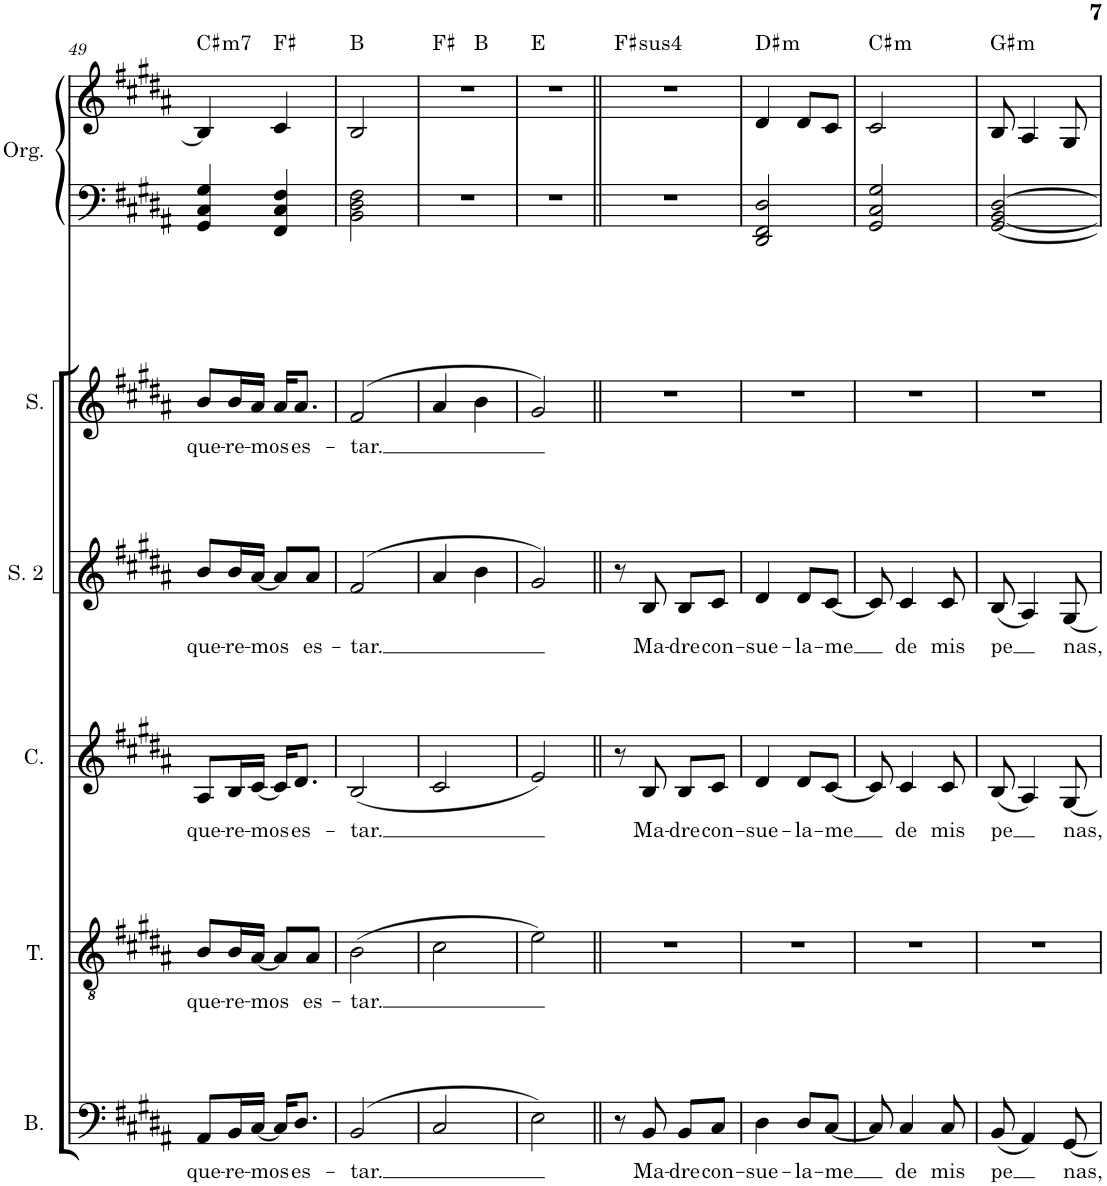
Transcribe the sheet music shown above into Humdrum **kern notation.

**kern	**text	**kern	**text	**kern	**text	**kern	**text	**kern	**text	**kern	**kern	**kern	**harte
*part6	*part6	*part5	*part5	*part4	*part4	*part3	*part3	*part2	*part2	*part1	*part1	*part1	*part1
*staff8	*staff8	*staff7	*staff7	*staff6	*staff6	*staff5	*staff5	*staff4	*staff4	*staff3	*staff2	*staff1	*
*I"Bajo	*	*I"Tenor	*	*I"Contralto	*	*I"Soprano 2	*	*I"Soprano	*	*I"Órgano	*	*	*
*I'B.	*	*I'T.	*	*I'C.	*	*I'S. 2	*	*I'S.	*	*	*	*	*
!!LO:PB:g=z
*clefF4	*	*clefGv2	*	*clefG2	*	*clefG2	*	*clefG2	*	*clefF4	*clefF4	*clefG2	*
*k[f#c#g#d#a#]	*	*k[f#c#g#d#a#]	*	*k[f#c#g#d#a#]	*	*k[f#c#g#d#a#]	*	*k[f#c#g#d#a#]	*	*k[f#c#g#d#a#]	*k[f#c#g#d#a#]	*k[f#c#g#d#a#]	*
*M2/4	*	*M2/4	*	*M2/4	*	*M2/4	*	*M2/4	*	*M2/4	*M2/4	*M2/4	*
=49	=49	=49	=49	=49	=49	=49	=49	=49	=49	=49	=49	=49	=49
!	!LO:LY:b	!	!LO:LY:b	!	!LO:LY:b	!	!LO:LY:b	!	!LO:LY:b	!	!	!	!LO:H:kt=m7
8AA#/L	que-	8B/L	que-	8A#/L	que-	8b/L	que-	8b/L	que-	4BB	4GG#/ 4C#/ 4G#/	4B/]	C#:min7
!	!LO:LY:b	!	!LO:LY:b	!	!LO:LY:b	!	!LO:LY:b	!	!LO:LY:b	!	!	!	!
16BB/L	-re-	16B/L	-re-	16B/L	-re-	16b/L	-re-	16b/L	-re-	.	.	.	.
!	!LO:LY:b	!	!LO:LY:b	!	!LO:LY:b	!	!LO:LY:b	!	!LO:LY:b	!	!	!	!
[16C#/JJ	-mos	[16A#/JJ	-mos	[16c#/JJ	-mos	[16a#/JJ	-mos	16a#/JJ	-mos	.	.	.	.
16C#/KL]	.	8A#/L]	.	16c#/KL]	.	8a#/L]	.	16a#/KL	.	4FF#	4FF#/ 4C#/ 4F#/	4c#/	F#:maj
!	!LO:LY:b	!	!	!	!LO:LY:b	!	!	!	!LO:LY:b	!	!	!	!
8.D#/J	es-	.	.	8.d#/J	es-	.	.	8.a#/J	es-	.	.	.	.
!	!	!	!LO:LY:b	!	!	!	!LO:LY:b	!	!	!	!	!	!
.	.	8A#/J	es-	.	.	8a#/J	es-	.	.	.	.	.	.
=50	=50	=50	=50	=50	=50	=50	=50	=50	=50	=50	=50	=50	=50
!	!LO:LY:b	!	!LO:LY:b	!	!LO:LY:b	!	!LO:LY:b	!	!LO:LY:b	!	!	!	!
(2BB/	-tar.	(2B\	-tar.	(2B/	-tar.	(2f#/	-tar.	(2f#/	-tar.	2BB	2BB\ 2D#\ 2F#\	2B/	B:maj
=51	=51	=51	=51	=51	=51	=51	=51	=51	=51	=51	=51	=51	=51
*	*	*	*	*	*	*	*	*	*	*	*	*^	*
2C#/	.	2c#\	.	2c#/	.	4a#/	.	4a#/	.	2r	2r	2r	4ryy	F#:maj
.	.	.	.	.	.	4b\	.	4b\	.	.	.	.	4ryy	B:maj
*	*	*	*	*	*	*	*	*	*	*	*	*v	*v	*
=52	=52	=52	=52	=52	=52	=52	=52	=52	=52	=52	=52	=52	=52
2E\)	.	2e\)	.	2e/)	.	2g#/)	.	2g#/)	.	2r	2r	2r	E:maj
=53||	=53||	=53||	=53||	=53||	=53||	=53||	=53||	=53||	=53||	=53||	=53||	=53||	=53||
!	!	!	!	!	!	!	!	!	!	!	!	!	!LO:H:kt=4
8r	.	2r	.	8r	.	8r	.	2r	.	2r	2r	2r	F#:sus4
!	!LO:LY:b	!	!	!	!LO:LY:b	!	!LO:LY:b	!	!	!	!	!	!
8BB/	Ma-	.	.	8B/	Ma-	8B/	Ma-	.	.	.	.	.	.
!	!LO:LY:b	!	!	!	!LO:LY:b	!	!LO:LY:b	!	!	!	!	!	!
8BB/L	-dre	.	.	8B/L	-dre	8B/L	-dre	.	.	.	.	.	.
!	!LO:LY:b	!	!	!	!LO:LY:b	!	!LO:LY:b	!	!	!	!	!	!
8C#/J	con-	.	.	8c#/J	con-	8c#/J	con-	.	.	.	.	.	.
=54	=54	=54	=54	=54	=54	=54	=54	=54	=54	=54	=54	=54	=54
!	!LO:LY:b	!	!	!	!LO:LY:b	!	!LO:LY:b	!	!	!	!	!	!LO:H:kt=m
4D#\	-sue-	2r	.	4d#/	-sue-	4d#/	-sue-	2r	.	2D#	2DD#/ 2FF#/ 2D#/	4d#/	D#:min
!	!LO:LY:b	!	!	!	!LO:LY:b	!	!LO:LY:b	!	!	!	!	!	!
8D#/L	-la-	.	.	8d#/L	-la-	8d#/L	-la-	.	.	.	.	8d#/L	.
!	!LO:LY:b	!	!	!	!LO:LY:b	!	!LO:LY:b	!	!	!	!	!	!
[8C#/J	-me	.	.	[8c#/J	-me	[8c#/J	-me	.	.	.	.	8c#/J	.
=55	=55	=55	=55	=55	=55	=55	=55	=55	=55	=55	=55	=55	=55
!	!	!	!	!	!	!	!	!	!	!	!	!	!LO:H:kt=m
8C#/]	.	2r	.	8c#/]	.	8c#/]	.	2r	.	2C#	2GG#/ 2C#/ 2G#/	2c#/	C#:min
!	!LO:LY:b	!	!	!	!LO:LY:b	!	!LO:LY:b	!	!	!	!	!	!
4C#/	de	.	.	4c#/	de	4c#/	de	.	.	.	.	.	.
!	!LO:LY:b	!	!	!	!LO:LY:b	!	!LO:LY:b	!	!	!	!	!	!
8C#/	mis	.	.	8c#/	mis	8c#/	mis	.	.	.	.	.	.
=56	=56	=56	=56	=56	=56	=56	=56	=56	=56	=56	=56	=56	=56
!	!LO:LY:b	!	!	!	!LO:LY:b	!	!LO:LY:b	!	!	!	!	!	!LO:H:kt=m
(8BB/	pe	2r	.	(8B/	pe	(8B/	pe	2r	.	[2GG#	[2GG#/ [2BB/ [2D#/	8B/	G#:min
4AA#/)	.	.	.	4A#/)	.	4A#/)	.	.	.	.	.	4A#/	.
!	!LO:LY:b	!	!	!	!LO:LY:b	!	!LO:LY:b	!	!	!	!	!	!
[8GG#/	nas,	.	.	[8G#/	nas,	[8G#/	nas,	.	.	.	.	8G#/	.
=	=	=	=	=	=	=	=	=	=	=	=	=	=
*-	*-	*-	*-	*-	*-	*-	*-	*-	*-	*-	*-	*-	*-
